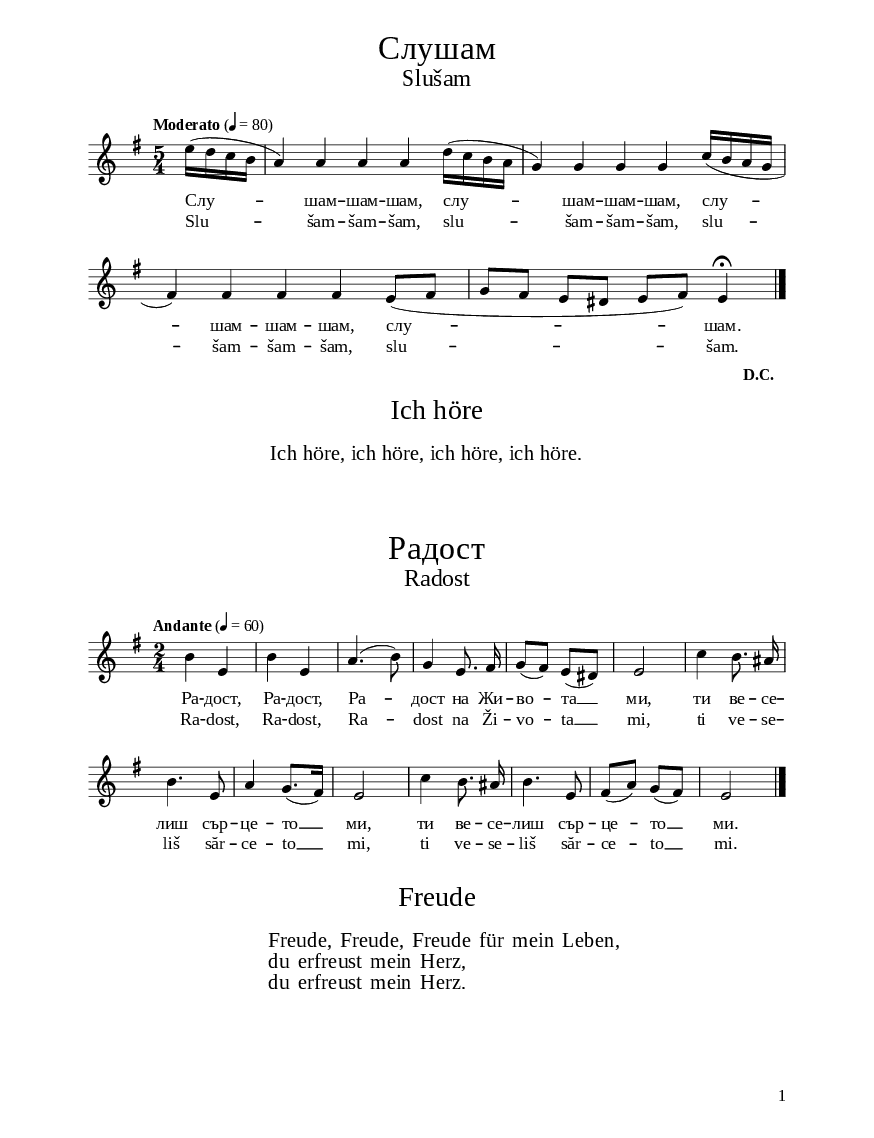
 \version "2.24.2"

% include paper part and global functions
\include "include/globals.ily"

\bookpart {
  \label #'ref174_2
  \tocItem \markup "Слушам – Slušam"
  \include "include/bookpart-paper.ily"
  \score {
    \include "include/score-layout.ily"
    \new Voice \absolute {
      \clef treble
      \key e \minor
      \time 5/4
      \tempoFunc "Moderato" 4 "80"
      \autoBeamOff
      \partial 4
      e''16 ( [  d''16  c''16  b'16 ] | % 2
      a'4 ) a'4 a'4 a'4  d''16 (
      [  c''16  b'16  a'16 ] | % 3
      g'4 ) g'4 g'4 g'4 c''16 ( [
      b'16 a'16 g'16 ] \break | % 4
      fis'4 ) fis'4 fis'4 fis'4 e'8
      ( [ fis'8 ] | % 5
      g'8 [ fis'8 ] e'8 [ dis'8 ] \stemUp
      e'8 [ fis'8 ])  e'4 ^\fermata  \bar "|."
    }

    \addlyrics {
      Слу --    шам -- шам --
      шам, слу --    шам --
      шам -- шам, слу --
      шам -- шам -- шам, слу --
      шам.}
         \addlyrics {
      Slu --    šam -- šam --
      šam, slu --    šam --
      šam -- šam, slu --
      šam -- šam -- šam, slu --
      šam.}


        \header {
          title = \titleFunc "Слушам" "Slušam"
        }

        \midi{}

      } % score

      \markup \dc-one "D.C."

      % include foreign translation(s) of the song
      \version "2.24.2"

\markup \fill-line { \fontsize #deTitleFontSize "Ich höre" }
\markup \null
\markup \null
\markup \fontsize #deCoupletFontSize {
  \hspace #17
  \override #`(baseline-skip . ,deCoupletBaselineSkip)

  \column {
    
     \line { " Ich höre, ich höre, ich höre, ich höre." }

  }
}


      \markup \empty-three
  \label #'ref174_3
  \tocItem \markup "Радост – Radost"
      \include "include/bookpart-paper.ily"
      \score {
        \include "include/score-layout.ily"

        \new Voice \absolute {
          \clef treble
          \key e \minor
          \time 2/4
          \tempoFunc "Andante" 4 "60"
          \autoBeamOff
          b'4 e'4 | % 2
          b'4 e'4 | % 3
          a'4. ( b'8 ) | % 4
          g'4  e'8. fis'16 | % 5
          g'8 ( [fis'8] ) e'8 ( [dis'8] ) | % 6
          e'2 | % 7
          c''4  b'8. ais'16 \break | % 8
          b'4. e'8 | % 9
          a'4  g'8. [( fis'16 )] |
          e'2 | % 11
          c''4  b'8. ais'16 | % 12
          b'4. e'8 | % 13
          fis'8 ([ a'8 ]) g'8 ( [fis'8] ) | % 14
          e'2 \bar "|."
        }

        \addlyrics {
          Ра -- дост,
          Ра -- дост, Ра -- дост на Жи -- во -- та __ ми, ти
          ве -- се -- лиш сър -- це -- то __ ми, ти ве -- се
          -- лиш сър -- це -- то __ ми.}
           \addlyrics {
          Ra -- dost,
          Ra -- dost, Ra -- dost na Ži -- vo -- ta __ mi, ti
          ve -- se -- liš săr -- ce -- to __ mi, ti ve -- se
          -- liš săr -- ce -- to __ mi.}

            \header {
              title = \titleFunc "Радост" "Radost"
            }

            \midi{}

          } % score



          % include foreign translation(s) of the song
          \version "2.24.2"

\markup \fill-line { \fontsize #deTitleFontSize "Freude" }
\markup \null
\markup \null
\markup \fontsize #deCoupletFontSize {
  \hspace #16
  \override #`(baseline-skip . ,deCoupletBaselineSkip)

  \column {

    \line { " "Freude, Freude, Freude für mein Leben, }

    \line { " "du erfreust mein Herz, }

    \line { " "du erfreust mein Herz.}
  }
}


        } % bookpart
